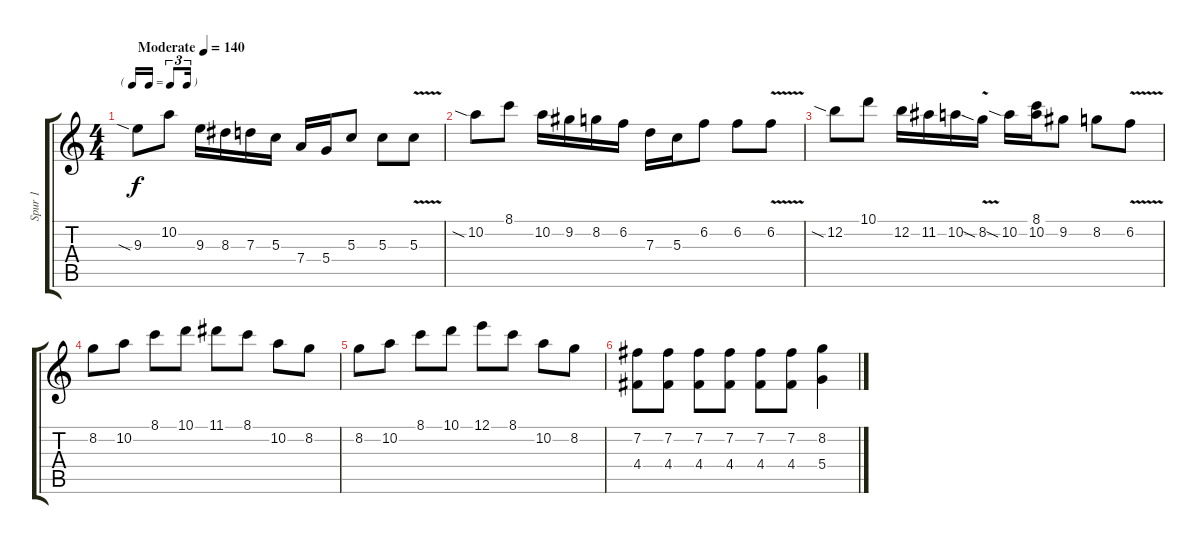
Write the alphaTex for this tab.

\track ("Spur 1" "Spur 1") {instrument overdrivenguitar}
\staff {score tabs}
\tuning (E4 B3 G3 D3 A2 E2) {hide}
\ts (4 4)
\tf triplet16th
\tempo (140 "Moderate")
\clef g2
\ks c
9.3{sia}.8{dy f instrument overdrivenguitar} 10.2.8 9.3.16 8.3.16 7.3.16 5.3.16 7.4.16 5.4.16 5.3.8 5.3.8 5.3{v}.8 |
10.2{sia}.8 8.1.8 10.2.16 9.2.16 8.2.16 6.2.16 7.3.16 5.3.16 6.2.8 6.2.8 6.2{v}.8 |
12.2{sia}.8 10.1.8 12.2.16 11.2.16 10.2.16 8.2{v sia}.16 10.2{sia}.16 (8.1 10.2).16 9.2.8 8.2.8 6.2{v}.8 |
8.2.8 10.2.8 8.1.8 10.1.8 11.1.8 8.1.8 10.2.8 8.2.8 |
8.2.8 10.2.8 8.1.8 10.1.8 12.1.8 8.1.8 10.2.8 8.2.8 |
(7.2 4.4).8 (7.2 4.4).8 (7.2 4.4).8 (7.2 4.4).8 (7.2 4.4).8 (7.2 4.4).8 (8.2 5.4).4
